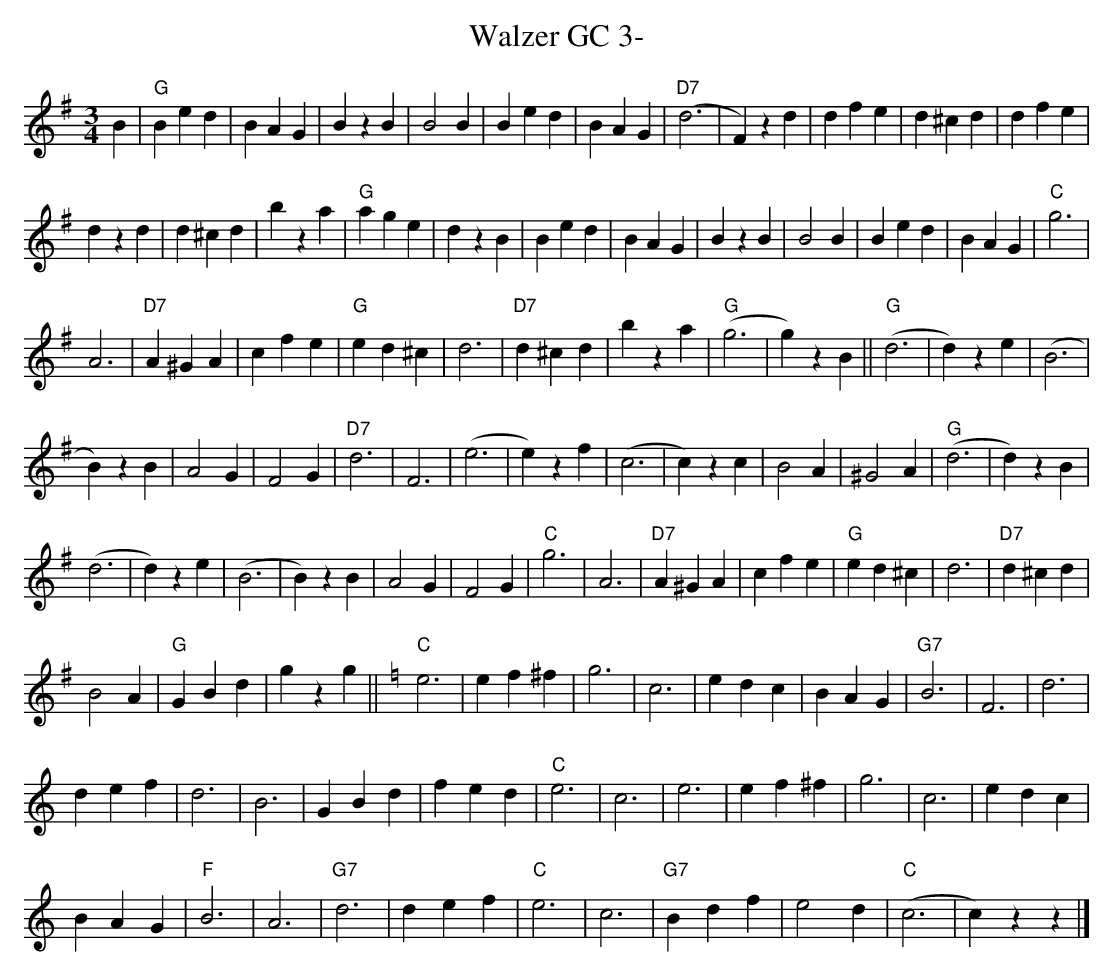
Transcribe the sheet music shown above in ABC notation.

X:1
T:Walzer GC 3-
M:3/4
L:1/4
K:Gmaj
B | "G"Bed | BAG | BzB | B2B | Bed | BAG | "D7"(d3 | F)zd | dfe | d^cd | dfe |
dzd | d^cd | bza | "G"age | dzB | Bed | BAG | BzB | B2B | Bed | BAG | "C"g3 |
A3 | "D7"A^GA | cfe | "G"ed^c | d3 | "D7"d^cd | bza | "G"(g3 | g)zB || "G"(d3 | d)ze | (B3 |
B)zB | A2G | F2G | "D7"d3 | F3 | (e3 | e)zf | (c3 | c)zc | B2A | ^G2A | "G"(d3 | d)zB |
(d3 | d)ze | (B3 | B)zB | A2G | F2G | "C"g3 | A3 | "D7"A^GA | cfe | "G"ed^c | d3 | "D7"d^cd |
B2A | "G"GBd | gzg || [K:Cmaj] "C"e3 | ef^f | g3 | c3 | edc | BAG | "G7"B3 | F3 | d3 |
def | d3 | B3 | GBd | fed | "C"e3 | c3 | e3 | ef^f | g3 | c3 | edc |
BAG | "F"B3 | A3 | "G7"d3 | def | "C"e3 | c3 | "G7"Bdf | e2d | "C"(c3 | c)zz |]
